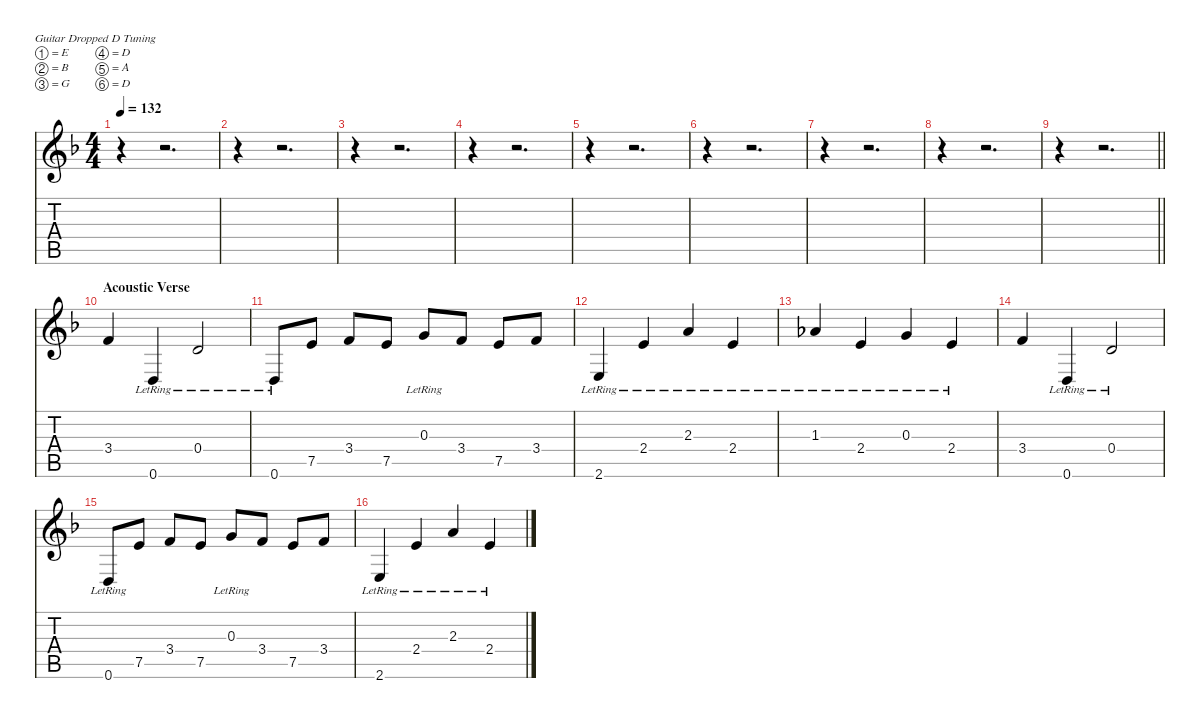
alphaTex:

\defaultSystemsLayout 4
\hideDynamics
\bracketExtendMode nobrackets
\singleTrackTrackNamePolicy hidden
\multiTrackTrackNamePolicy hidden
\firstSystemTrackNameMode fullname
\firstSystemTrackNameOrientation horizontal
\otherSystemsTrackNameOrientation horizontal
\track ("Acoustic Guitar" "n.guit.") {instrument acousticguitarnylon}
\staff {score tabs}
\tuning (E4 B3 G3 D3 A2 D2)
\ts (4 4)
\tempo 132
\clef g2
\ks dminor
r.4{dy f beam Down} r.2{d beam Down} |
r.4{beam Down} r.2{d beam Down} |
r.4{beam Down} r.2{d beam Down} |
r.4{beam Down} r.2{d beam Down} |
r.4{beam Down} r.2{d beam Down} |
r.4{beam Down} r.2{d beam Down} |
r.4{beam Down} r.2{d beam Down} |
r.4{beam Down} r.2{d beam Down} |
\barLineRight lightlight
r.4{beam Down} r.2{d beam Down} |
\section ("" "Acoustic Verse")
3.4{acc forcenatural}.4{beam Up} 0.6{lr acc forcenatural}.4{beam Up} 0.4{lr acc forcenatural}.2{beam Up} |
0.6{lr acc forcenatural}.8{beam Up} 7.5{acc forcenatural}.8{beam Up} 3.4{acc forcenatural}.8{beam Up} 7.5{acc forcenatural}.8{beam Up} 0.3{lr acc forcenatural}.8{beam Up} 3.4{acc forcenatural}.8{beam Up} 7.5{acc forcenatural}.8{beam Up} 3.4{acc forcenatural}.8{beam Up} |
2.6{lr acc forcenatural}.4{beam Up} 2.4{lr acc forcenatural}.4{beam Up} 2.3{lr acc forcenatural}.4{beam Up} 2.4{lr acc forcenatural}.4{beam Up} |
1.3{lr acc b}.4{beam Up} 2.4{lr acc forcenatural}.4{beam Up} 0.3{lr acc forcenatural}.4{beam Up} 2.4{lr acc forcenatural}.4{beam Up} |
3.4{acc forcenatural}.4{beam Up} 0.6{lr acc forcenatural}.4{beam Up} 0.4{lr acc forcenatural}.2{beam Up} |
0.6{lr acc forcenatural}.8{beam Up} 7.5{acc forcenatural}.8{beam Up} 3.4{acc forcenatural}.8{beam Up} 7.5{acc forcenatural}.8{beam Up} 0.3{lr acc forcenatural}.8{beam Up} 3.4{acc forcenatural}.8{beam Up} 7.5{acc forcenatural}.8{beam Up} 3.4{acc forcenatural}.8{beam Up} |
2.6{lr acc forcenatural}.4{beam Up} 2.4{lr acc forcenatural}.4{beam Up} 2.3{lr acc forcenatural}.4{beam Up} 2.4{lr acc forcenatural}.4{beam Up}
